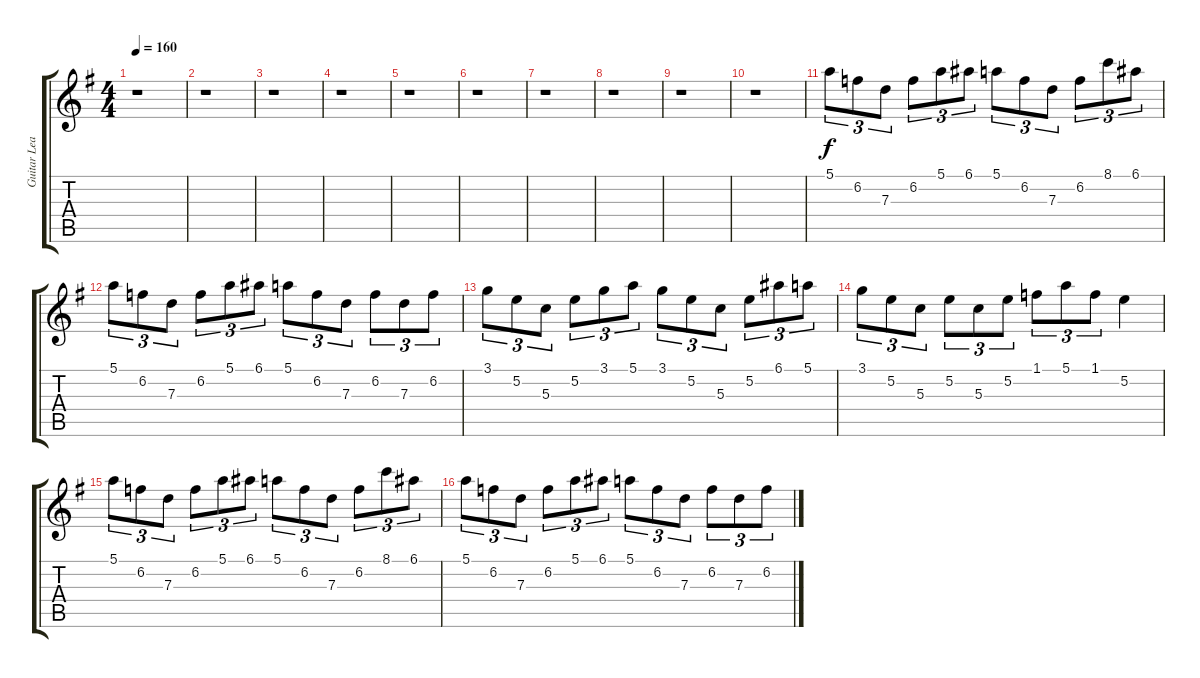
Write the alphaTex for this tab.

\track ("Guitar Lead" "Guitar Lea") {instrument distortionguitar}
\staff {score tabs}
\tuning (E4 B3 G3 D3 A2 E2) {hide}
\ts (4 4)
\tempo 160
\clef g2
\ks g
r.1{dy f} |
r.1 |
r.1 |
r.1 |
r.1 |
r.1 |
r.1 |
r.1 |
r.1 |
r.1 |
5.1.8{tu (3 2)} 6.2.8{tu (3 2)} 7.3.8{tu (3 2)} 6.2.8{tu (3 2)} 5.1.8{tu (3 2)} 6.1.8{tu (3 2)} 5.1.8{tu (3 2)} 6.2.8{tu (3 2)} 7.3.8{tu (3 2)} 6.2.8{tu (3 2)} 8.1.8{tu (3 2)} 6.1.8{tu (3 2)} |
5.1.8{tu (3 2)} 6.2.8{tu (3 2)} 7.3.8{tu (3 2)} 6.2.8{tu (3 2)} 5.1.8{tu (3 2)} 6.1.8{tu (3 2)} 5.1.8{tu (3 2)} 6.2.8{tu (3 2)} 7.3.8{tu (3 2)} 6.2.8{tu (3 2)} 7.3.8{tu (3 2)} 6.2.8{tu (3 2)} |
3.1.8{tu (3 2)} 5.2.8{tu (3 2)} 5.3.8{tu (3 2)} 5.2.8{tu (3 2)} 3.1.8{tu (3 2)} 5.1.8{tu (3 2)} 3.1.8{tu (3 2)} 5.2.8{tu (3 2)} 5.3.8{tu (3 2)} 5.2.8{tu (3 2)} 6.1.8{tu (3 2)} 5.1.8{tu (3 2)} |
3.1.8{tu (3 2)} 5.2.8{tu (3 2)} 5.3.8{tu (3 2)} 5.2.8{tu (3 2)} 5.3.8{tu (3 2)} 5.2.8{tu (3 2)} 1.1.8{tu (3 2)} 5.1.8{tu (3 2)} 1.1.8{tu (3 2)} 5.2.4 |
5.1.8{tu (3 2)} 6.2.8{tu (3 2)} 7.3.8{tu (3 2)} 6.2.8{tu (3 2)} 5.1.8{tu (3 2)} 6.1.8{tu (3 2)} 5.1.8{tu (3 2)} 6.2.8{tu (3 2)} 7.3.8{tu (3 2)} 6.2.8{tu (3 2)} 8.1.8{tu (3 2)} 6.1.8{tu (3 2)} |
5.1.8{tu (3 2)} 6.2.8{tu (3 2)} 7.3.8{tu (3 2)} 6.2.8{tu (3 2)} 5.1.8{tu (3 2)} 6.1.8{tu (3 2)} 5.1.8{tu (3 2)} 6.2.8{tu (3 2)} 7.3.8{tu (3 2)} 6.2.8{tu (3 2)} 7.3.8{tu (3 2)} 6.2.8{tu (3 2)}
